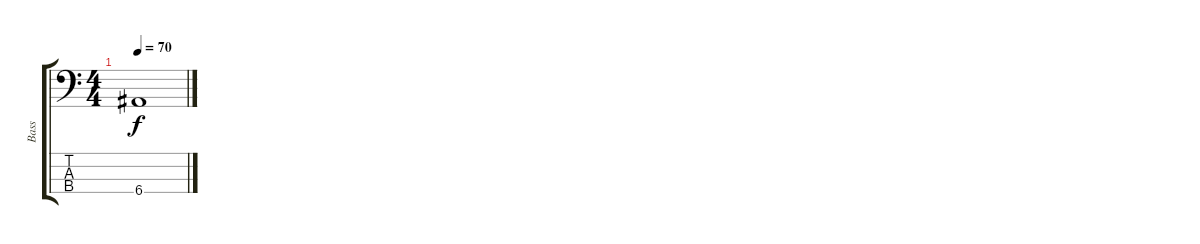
\track ("Bass" "Bass") {instrument electricbassfinger}
\staff {score tabs}
\tuning (G2 D2 A1 E1) {hide}
\ts (4 4)
\tempo 70
\clef f4
\ks c
6.4.1{dy f}
